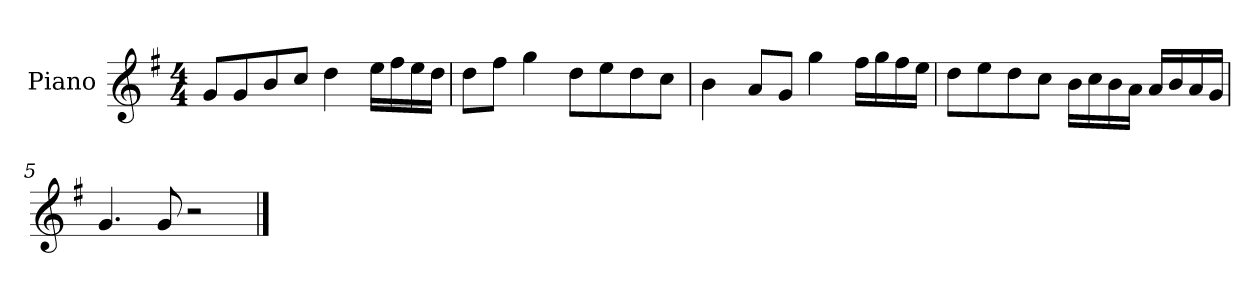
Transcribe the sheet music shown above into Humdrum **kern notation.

**kern
*part1
*staff1
*I"Piano
*I'P-no
*clefG2
*k[f#]
*M4/4
*MM90
=1
8g/L
8g/
8b/
8cc/J
4dd\
16ee\LL
16ff#\
16ee\
16dd\JJ
=2
8dd\L
8ff#\J
4gg\
8dd\L
8ee\
8dd\
8cc\J
=3
4b\
8a/L
8g/J
4gg\
16ff#\LL
16gg\
16ff#\
16ee\JJ
=4
8dd\L
8ee\
8dd\
8cc\J
16b\LL
16cc\
16b\
16a\JJ
16a/LL
16b/
16a/
16g/JJ
=5
4.g/
8g/
2r
==
*-
